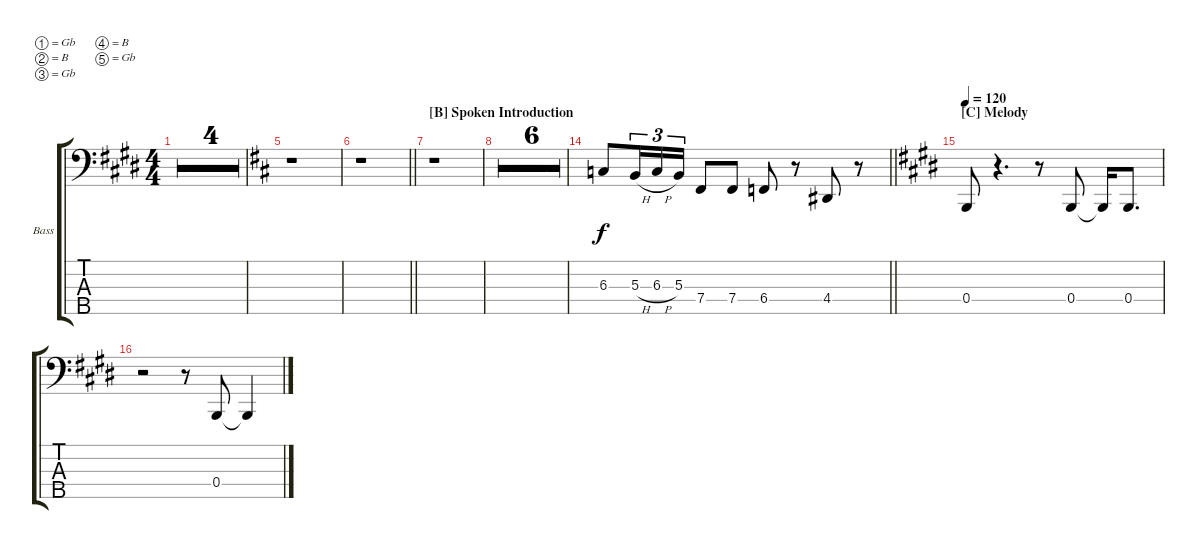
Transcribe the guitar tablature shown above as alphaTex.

\defaultSystemsLayout 4
\bracketExtendMode groupsimilarinstruments
\firstSystemTrackNameOrientation horizontal
\otherSystemsTrackNameOrientation horizontal
\track ("Bass" "Bass") {multiBarRest instrument electricbassfinger}
\staff {score tabs}
\tuning (Gb2 B1 Gb1 B0 Gb0)
\ts (4 4)
\tempo 110
\clef f4
\ks e
r.1{dy f} |
r.1 |
r.1 |
r.1 |
\ks bminor
r.1 |
\barLineRight lightlight
r.1 |
\section ("B" "Spoken Introduction")
r.1 |
r.1 |
r.1 |
r.1 |
r.1 |
r.1 |
r.1 |
\barLineRight lightlight
6.3.8{beam merge} 5.3{h}.16{tu (3 2)} 6.3{h}.16{tu (3 2)} 5.3.16{tu (3 2)} 7.4.8 7.4.8 6.4.8 r.8 4.4.8 r.8 |
\section ("C" "Melody")
\tempo 120
\ks e
0.4.8 r.4{d} r.8 0.4.8 0.4{t}.16 0.4.8{d} |
r.2 r.8 0.4.8 0.4{t}.4
